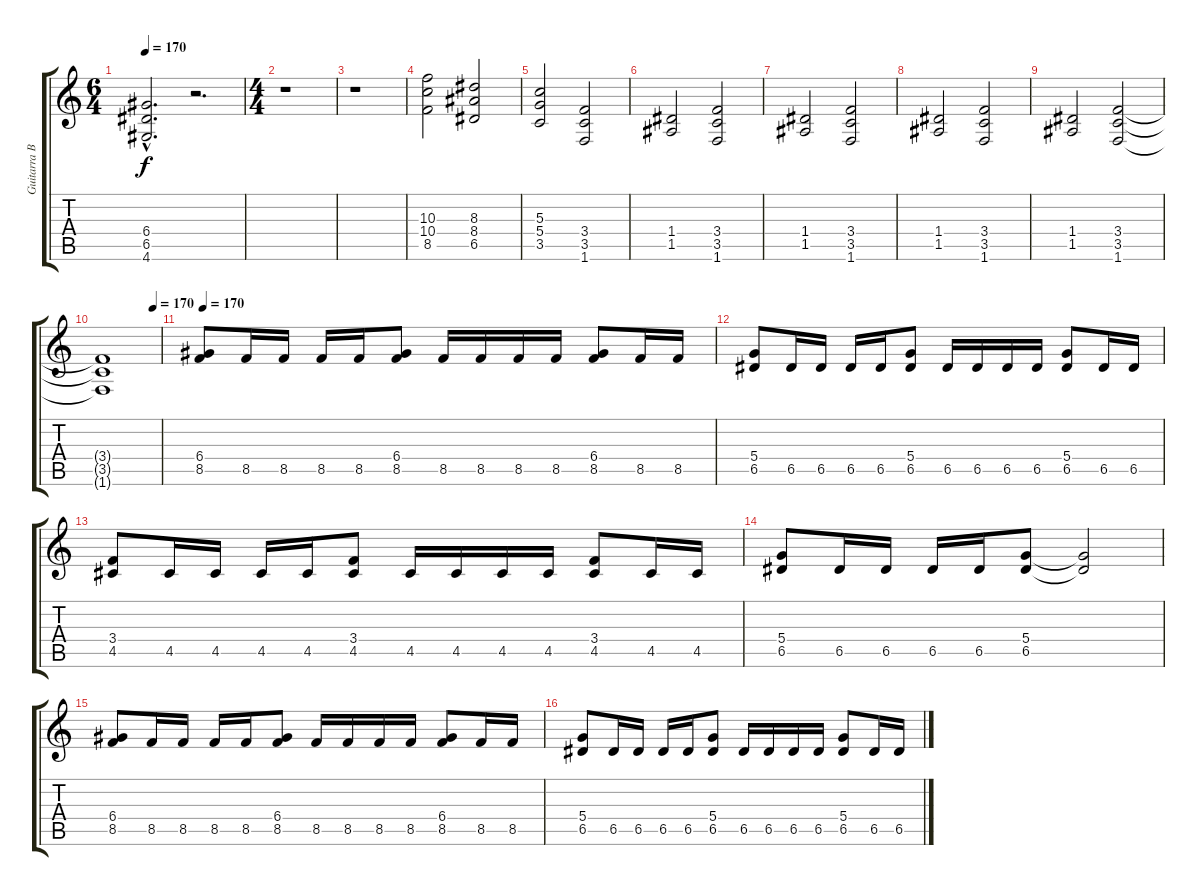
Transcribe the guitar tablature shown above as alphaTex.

\track ("Guitarra Base" "Guitarra B") {instrument overdrivenguitar}
\staff {score tabs}
\tuning (E4 B3 G3 D3 A2 E2) {hide}
\ts (6 4)
\tempo 170
\clef g2
\ks c
(6.4{hac t} 6.5{hac t} 4.6{hac t}).2{d dy f} r.2{d} |
\ts (4 4)
r.1 |
r.1 |
(10.3 10.4 8.5).2 (8.3 8.4 6.5).2 |
(5.3 5.4 3.5).2 (3.4 3.5 1.6).2 |
(1.4 1.5).2 (3.4 3.5 1.6).2 |
(1.4 1.5).2 (3.4 3.5 1.6).2 |
(1.4 1.5).2 (3.4 3.5 1.6).2 |
(1.4 1.5).2 (3.4 3.5 1.6).2 |
\tempo (170 0.875)
(3.4{t} 3.5{t} 1.6{t}).1 |
\tempo 170
(6.4 8.5).8 8.5.16 8.5.16 8.5.16 8.5.16 (6.4 8.5).8 8.5.16 8.5.16 8.5.16 8.5.16 (6.4 8.5).8 8.5.16 8.5.16 |
(5.4 6.5).8 6.5.16 6.5.16 6.5.16 6.5.16 (5.4 6.5).8 6.5.16 6.5.16 6.5.16 6.5.16 (5.4 6.5).8 6.5.16 6.5.16 |
(3.4 4.5).8 4.5.16 4.5.16 4.5.16 4.5.16 (3.4 4.5).8 4.5.16 4.5.16 4.5.16 4.5.16 (3.4 4.5).8 4.5.16 4.5.16 |
(5.4 6.5).8 6.5.16 6.5.16 6.5.16 6.5.16 (5.4 6.5).8 (5.4{t} 6.5{t}).2 |
(6.4 8.5).8 8.5.16 8.5.16 8.5.16 8.5.16 (6.4 8.5).8 8.5.16 8.5.16 8.5.16 8.5.16 (6.4 8.5).8 8.5.16 8.5.16 |
(5.4 6.5).8 6.5.16 6.5.16 6.5.16 6.5.16 (5.4 6.5).8 6.5.16 6.5.16 6.5.16 6.5.16 (5.4 6.5).8 6.5.16 6.5.16
